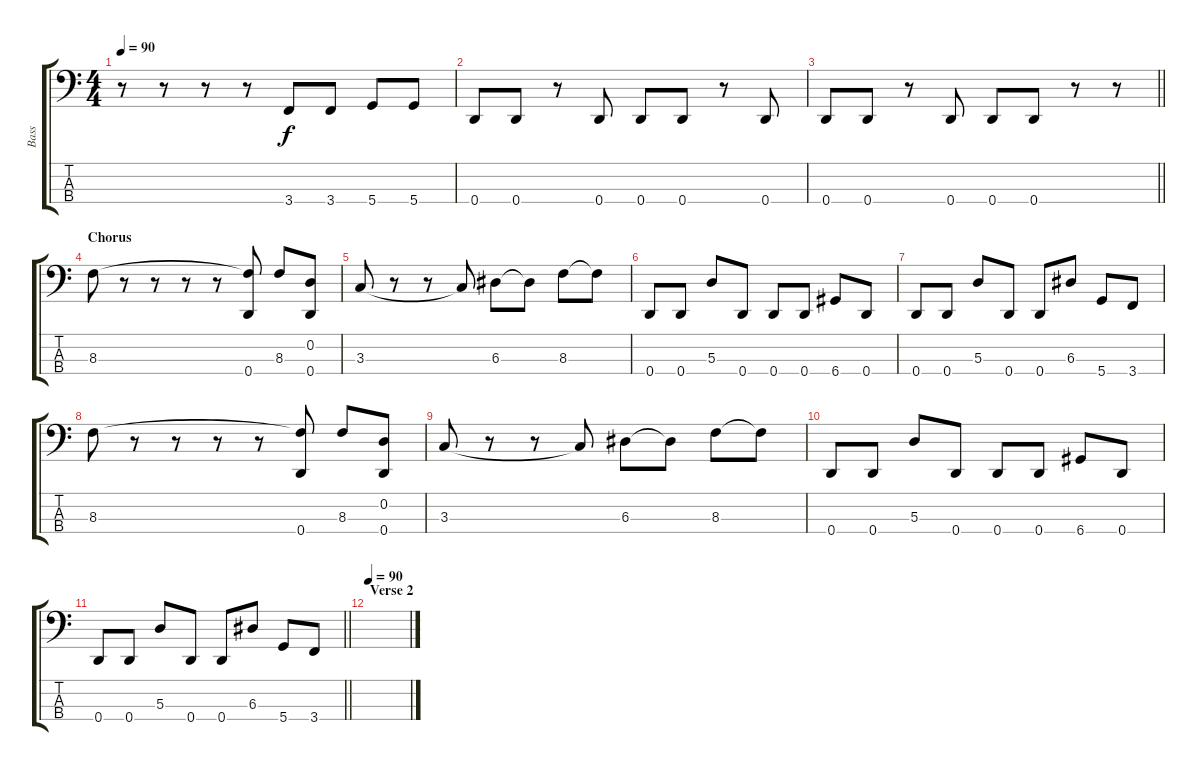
\track ("Bass" "Bass") {instrument electricbassfinger}
\staff {score tabs}
\tuning (G2 D2 A1 D1) {hide}
\ts (4 4)
\tempo 90
\clef f4
\ks c
r.8{dy f} r.8 r.8 r.8 3.4.8 3.4.8 5.4.8 5.4.8 |
0.4.8 0.4.8 r.8 0.4.8 0.4.8 0.4.8 r.8 0.4.8 |
\barLineRight lightlight
0.4.8 0.4.8 r.8 0.4.8 0.4.8 0.4.8 r.8 r.8 |
\section ("" "Chorus")
8.3.8 r.8 r.8 r.8 r.8 (8.3{t} 0.4).8 8.3.8 (0.2 0.4).8 |
3.3.8 r.8 r.8 3.3{t}.8 6.3.8 6.3{t}.8 8.3.8 8.3{t}.8 |
0.4.8 0.4.8 5.3.8 0.4.8 0.4.8 0.4.8 6.4.8 0.4.8 |
0.4.8 0.4.8 5.3.8 0.4.8 0.4.8 6.3.8 5.4.8 3.4.8 |
8.3.8 r.8 r.8 r.8 r.8 (8.3{t} 0.4).8 8.3.8 (0.2 0.4).8 |
3.3.8 r.8 r.8 3.3{t}.8 6.3.8 6.3{t}.8 8.3.8 8.3{t}.8 |
0.4.8 0.4.8 5.3.8 0.4.8 0.4.8 0.4.8 6.4.8 0.4.8 |
\barLineRight lightlight
0.4.8 0.4.8 5.3.8 0.4.8 0.4.8 6.3.8 5.4.8 3.4.8 |
\section ("" "Verse 2")
\tempo 90
